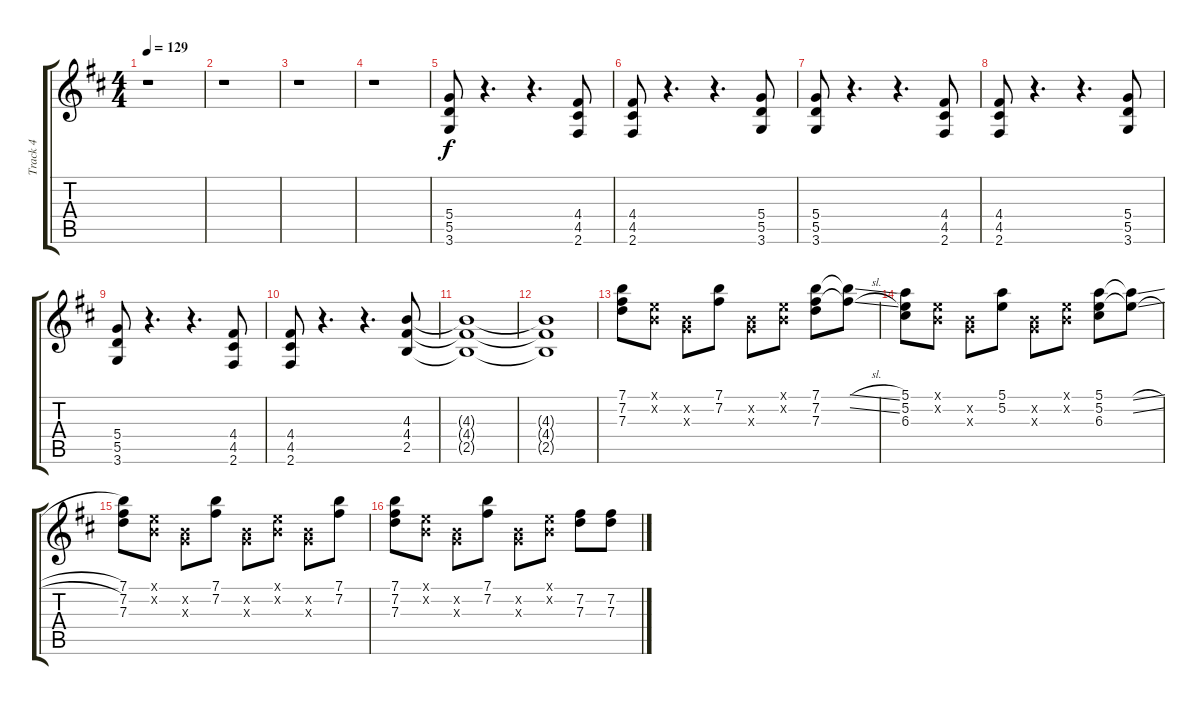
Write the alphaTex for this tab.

\track ("Track 4" "Track 4") {instrument distortionguitar}
\staff {score tabs}
\tuning (E4 B3 G3 D3 A2 E2) {hide}
\ts (4 4)
\tempo 129
\clef g2
\ks bminor
r.1{dy f} |
r.1 |
r.1 |
r.1 |
(5.4 5.5 3.6).8 r.4{d} r.4{d} (4.4 4.5 2.6).8 |
(4.4 4.5 2.6).8 r.4{d} r.4{d} (5.4 5.5 3.6).8 |
(5.4 5.5 3.6).8 r.4{d} r.4{d} (4.4 4.5 2.6).8 |
(4.4 4.5 2.6).8 r.4{d} r.4{d} (5.4 5.5 3.6).8 |
(5.4 5.5 3.6).8 r.4{d} r.4{d} (4.4 4.5 2.6).8 |
(4.4 4.5 2.6).8 r.4{d} r.4{d} (4.3 4.4 2.5).8 |
(4.3{t} 4.4{t} 2.5{t}).1 |
(4.3{t} 4.4{t} 2.5{t}).1 |
(7.1 7.2 7.3).8 (0.1{x} 0.2{x}).8 (0.2{x} 0.3{x}).8 (7.1 7.2).8 (0.2{x} 0.3{x}).8 (0.1{x} 0.2{x}).8 (7.1 7.2 7.3).8 (7.1{sl t} 7.2{sl t}).8 |
(5.1 5.2 6.3).8 (0.1{x} 0.2{x}).8 (0.2{x} 0.3{x}).8 (5.1 5.2).8 (0.2{x} 0.3{x}).8 (0.1{x} 0.2{x}).8 (5.1 5.2 6.3).8 (5.1{sl t} 5.2{sl t}).8 |
(7.1 7.2 7.3).8 (0.1{x} 0.2{x}).8 (0.2{x} 0.3{x}).8 (7.1 7.2).8 (0.2{x} 0.3{x}).8 (0.1{x} 0.2{x}).8 (0.2{x} 0.3{x}).8 (7.1 7.2).8 |
(7.1 7.2 7.3).8 (0.1{x} 0.2{x}).8 (0.2{x} 0.3{x}).8 (7.1 7.2).8 (0.2{x} 0.3{x}).8 (0.1{x} 0.2{x}).8 (7.2 7.3).8 (7.2 7.3).8
